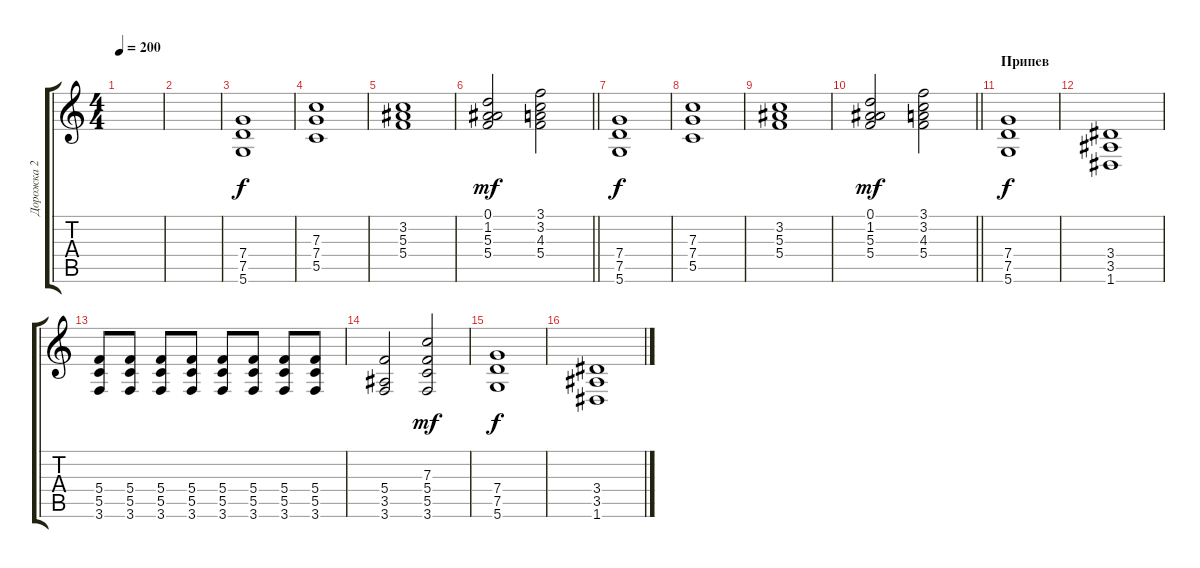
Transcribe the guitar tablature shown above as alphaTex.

\track ("Дорожка 2" "Дорожка 2") {instrument overdrivenguitar}
\staff {score tabs}
\tuning (D4 A3 F3 C3 G2 D2) {hide}
\ts (4 4)
\tempo 200
\clef g2
\ks c
|
|
(7.4 7.5 5.6).1 |
(7.3 7.4 5.5).1 |
(3.2 5.3 5.4).1 |
\barLineRight lightlight
(0.1 1.2 5.3 5.4).2{dy mf} (3.1 3.2 4.3 5.4).2 |
(7.4 7.5 5.6).1{dy f} |
(7.3 7.4 5.5).1 |
(3.2 5.3 5.4).1 |
\barLineRight lightlight
(0.1 1.2 5.3 5.4).2{dy mf} (3.1 3.2 4.3 5.4).2 |
\section ("" "Припев")
(7.4 7.5 5.6).1{dy f} |
(3.4 3.5 1.6).1 |
(5.4 5.5 3.6).8 (5.4 5.5 3.6).8 (5.4 5.5 3.6).8 (5.4 5.5 3.6).8 (5.4 5.5 3.6).8 (5.4 5.5 3.6).8 (5.4 5.5 3.6).8 (5.4 5.5 3.6).8 |
(5.4 3.5 3.6).2 (7.3 5.4 5.5 3.6).2{dy mf} |
(7.4 7.5 5.6).1{dy f} |
(3.4 3.5 1.6).1
